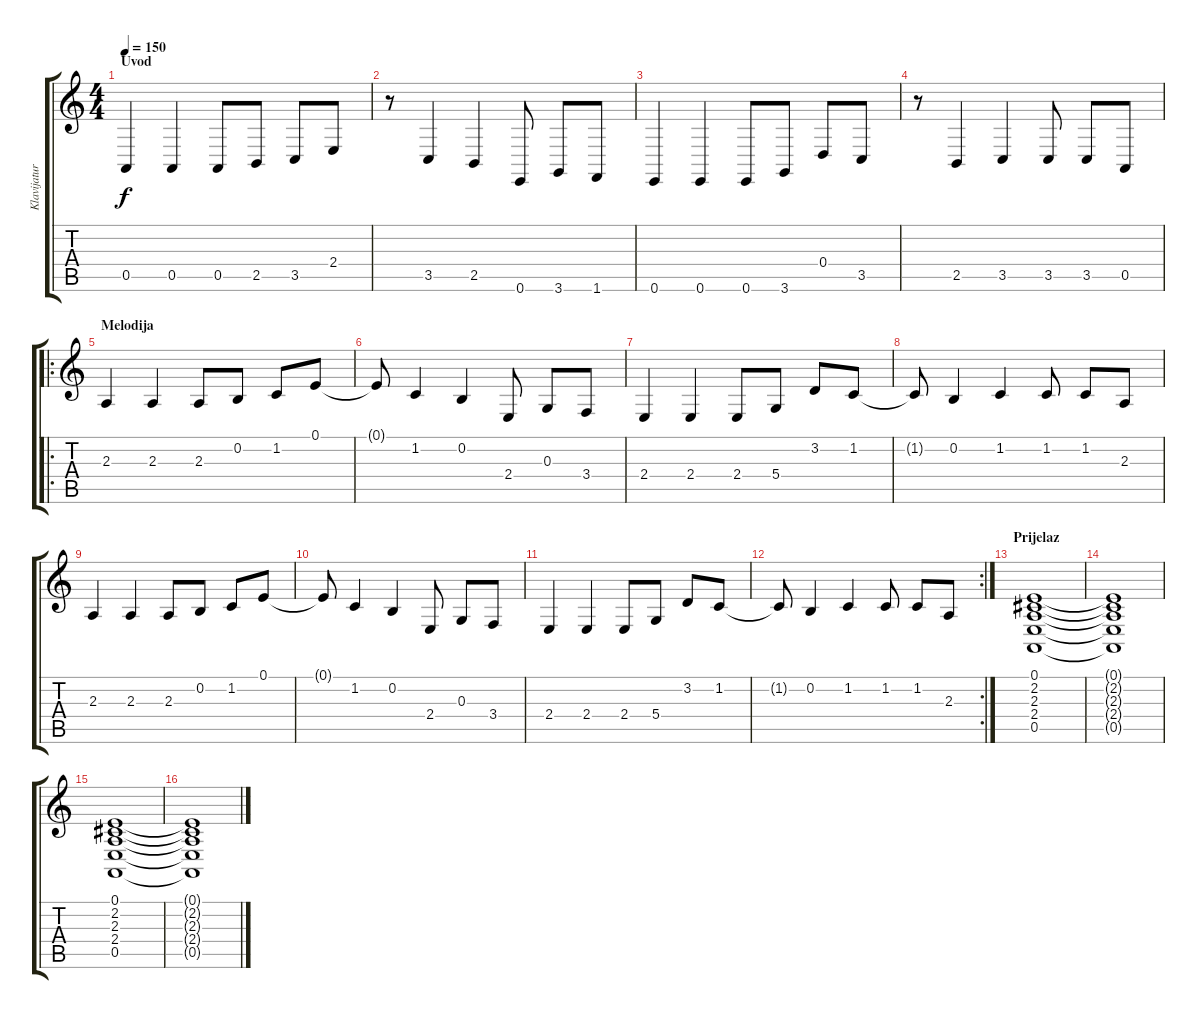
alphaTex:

\track ("Klavijature" "Klavijatur") {instrument orchestralharp}
\staff {score tabs}
\tuning (E4 B3 G3 D3 A2 E2) {hide}
\ts (4 4)
\section ("" "Uvod")
\tempo 150
\clef g2
\ks c
0.5.4{dy f instrument orchestralharp} 0.5.4 0.5.8 2.5.8 3.5.8 2.4.8 |
r.8 3.5.4 2.5.4 0.6.8 3.6.8 1.6.8 |
0.6.4 0.6.4 0.6.8 3.6.8 0.4.8 3.5.8 |
r.8 2.5.4 3.5.4 3.5.8 3.5.8 0.5.8 |
\ro
\section ("" "Melodija")
2.3.4 2.3.4 2.3.8 0.2.8 1.2.8 0.1.8 |
0.1{t}.8 1.2.4 0.2.4 2.4.8 0.3.8 3.4.8 |
2.4.4 2.4.4 2.4.8 5.4.8 3.2.8 1.2.8 |
1.2{t}.8 0.2.4 1.2.4 1.2.8 1.2.8 2.3.8 |
2.3.4 2.3.4 2.3.8 0.2.8 1.2.8 0.1.8 |
0.1{t}.8 1.2.4 0.2.4 2.4.8 0.3.8 3.4.8 |
2.4.4 2.4.4 2.4.8 5.4.8 3.2.8 1.2.8 |
\rc 2
1.2{t}.8 0.2.4 1.2.4 1.2.8 1.2.8 2.3.8 |
\section ("" "Prijelaz")
(0.1 2.2 2.3 2.4 0.5).1 |
(0.1{t} 2.2{t} 2.3{t} 2.4{t} 0.5{t}).1 |
(0.1 2.2 2.3 2.4 0.5).1 |
(0.1{t} 2.2{t} 2.3{t} 2.4{t} 0.5{t}).1
